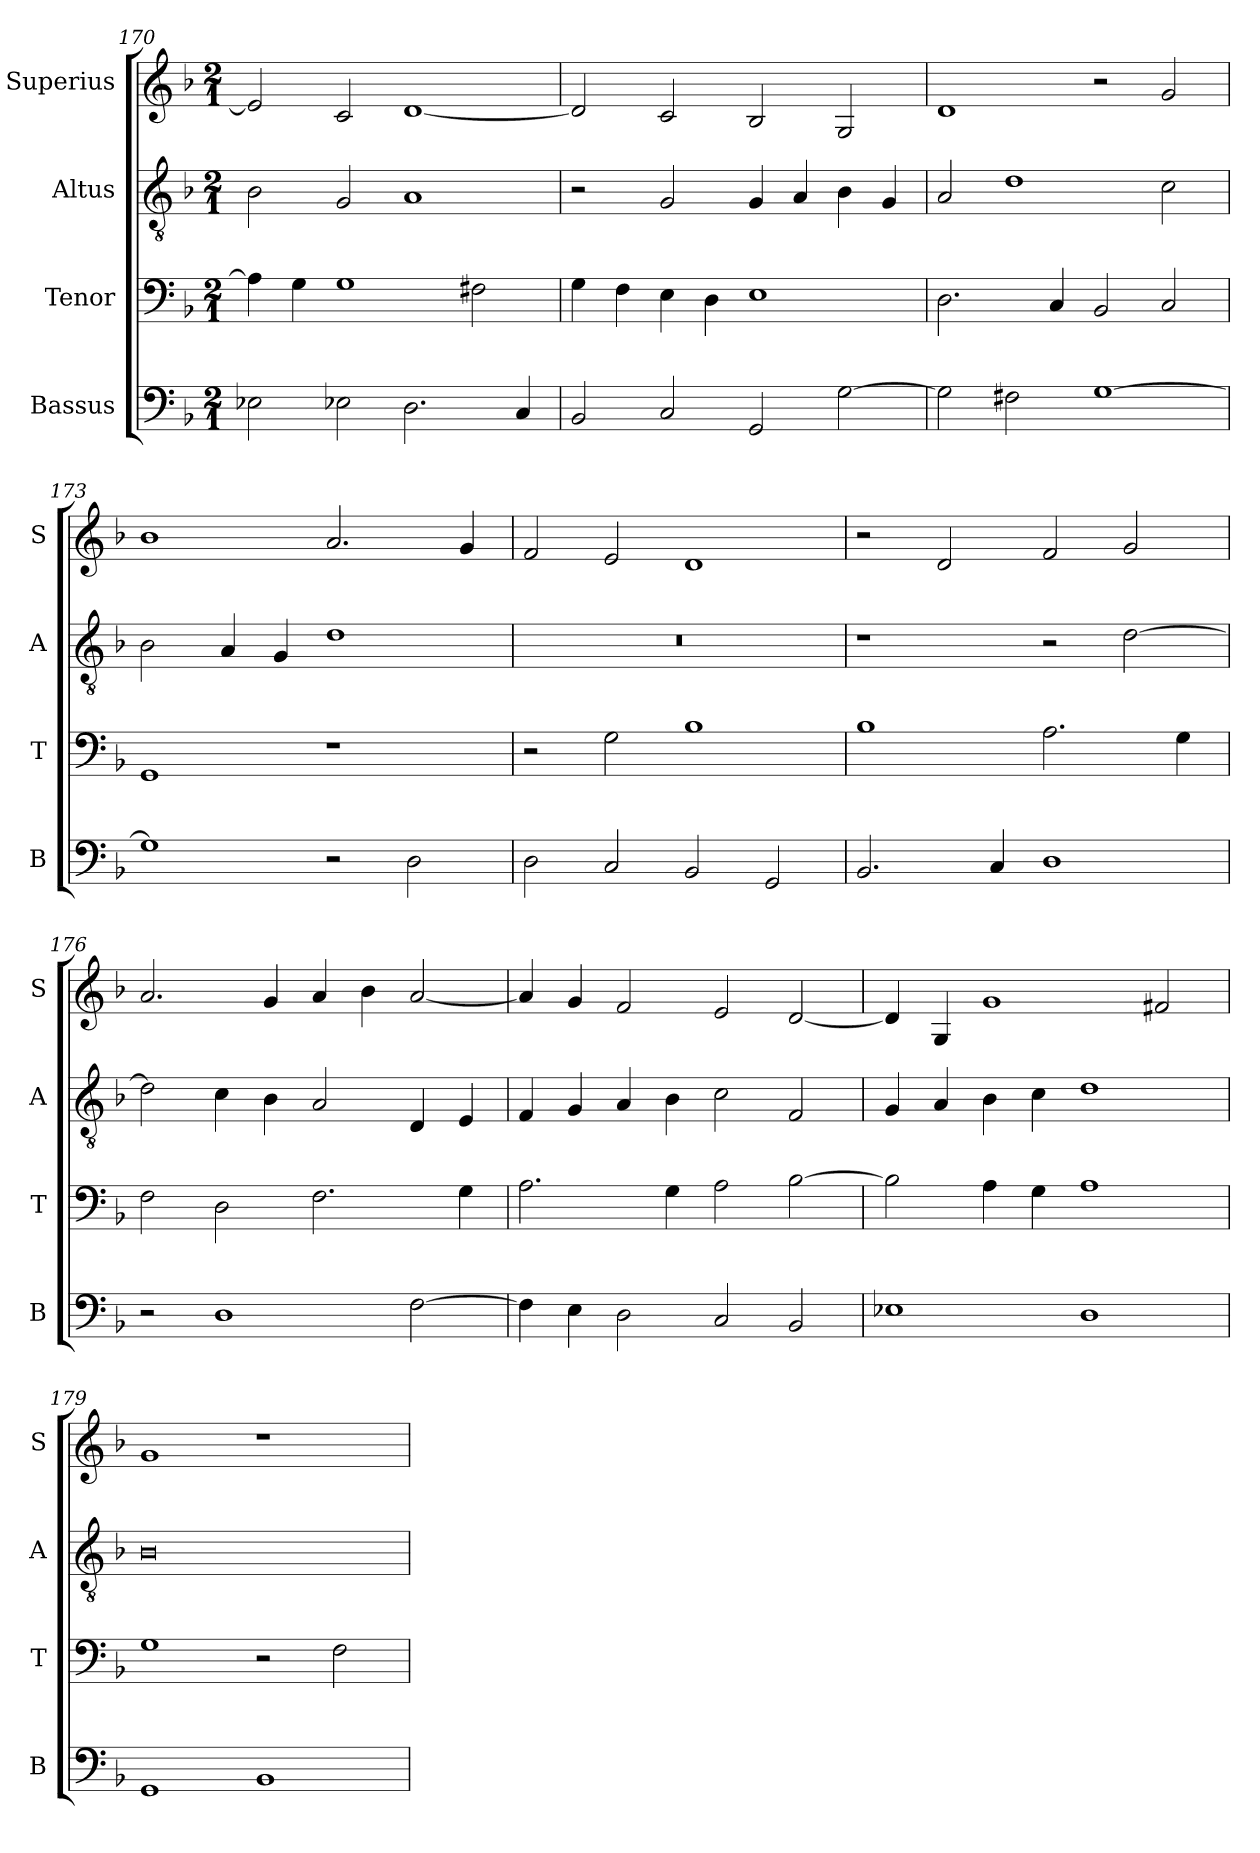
**kern	**kern	**kern	**kern
*part4	*part3	*part2	*part1
*staff4	*staff3	*staff2	*staff1
*I"Bassus	*I"Tenor	*I"Altus	*I"Superius
*I'B	*I'T	*I'A	*I'S
*clefF4	*clefF4	*clefGv2	*clefG2
*k[b-]	*k[b-]	*k[b-]	*k[b-]
*F:	*F:	*F:	*F:
*M2/1	*M2/1	*M2/1	*M2/1
=170	=170	=170	=170
2E-X	4A]	2B-	2e-]
.	4G	.	.
2E-X	1G	2G	2c
2.D	.	1A	[1d
.	2F#X	.	.
4C	.	.	.
=171	=171	=171	=171
2BB-	4G	2r	2d]
.	4F	.	.
2C	4E	2G	2c
.	4D	.	.
2GG	1E	4G	2B-
.	.	4A	.
[2G	.	4B-	2G
.	.	4G	.
=172	=172	=172	=172
2G]	2.D	2A	1d
2F#X	.	1d	.
.	4C	.	.
[1G	2BB-	.	2r
.	2C	2c	2g
=173	=173	=173	=173
1G]	1GG	2B-	1b-
.	.	4A	.
.	.	4G	.
2r	1r	1d	2.a
2D	.	.	.
.	.	.	4g
=174	=174	=174	=174
2D	2r	0r	2f
2C	2G	.	2e
2BB-	1B-	.	1d
2GG	.	.	.
=175	=175	=175	=175
2.BB-	1B-	1r	2r
.	.	.	2d
4C	.	.	.
1D	2.A	2r	2f
.	.	[2d	2g
.	4G	.	.
=176	=176	=176	=176
2r	2F	2d]	2.a
1D	2D	4c	.
.	.	4B-	4g
.	2.F	2A	4a
.	.	.	4b-
[2F	.	4D	[2a
.	4G	4E	.
=177	=177	=177	=177
4F]	2.A	4F	4a]
4E	.	4G	4g
2D	.	4A	2f
.	4G	4B-	.
2C	2A	2c	2e
2BB-	[2B-	2F	[2d
=178	=178	=178	=178
1E-X	2B-]	4G	4d]
.	.	4A	4G
.	4A	4B-	1g
.	4G	4c	.
1D	1A	1d	.
.	.	.	2f#X
=179	=179	=179	=179
1GG	1G	0B-	1g
1BB-	2r	.	1r
.	2F	.	.
=	=	=	=
*-	*-	*-	*-
